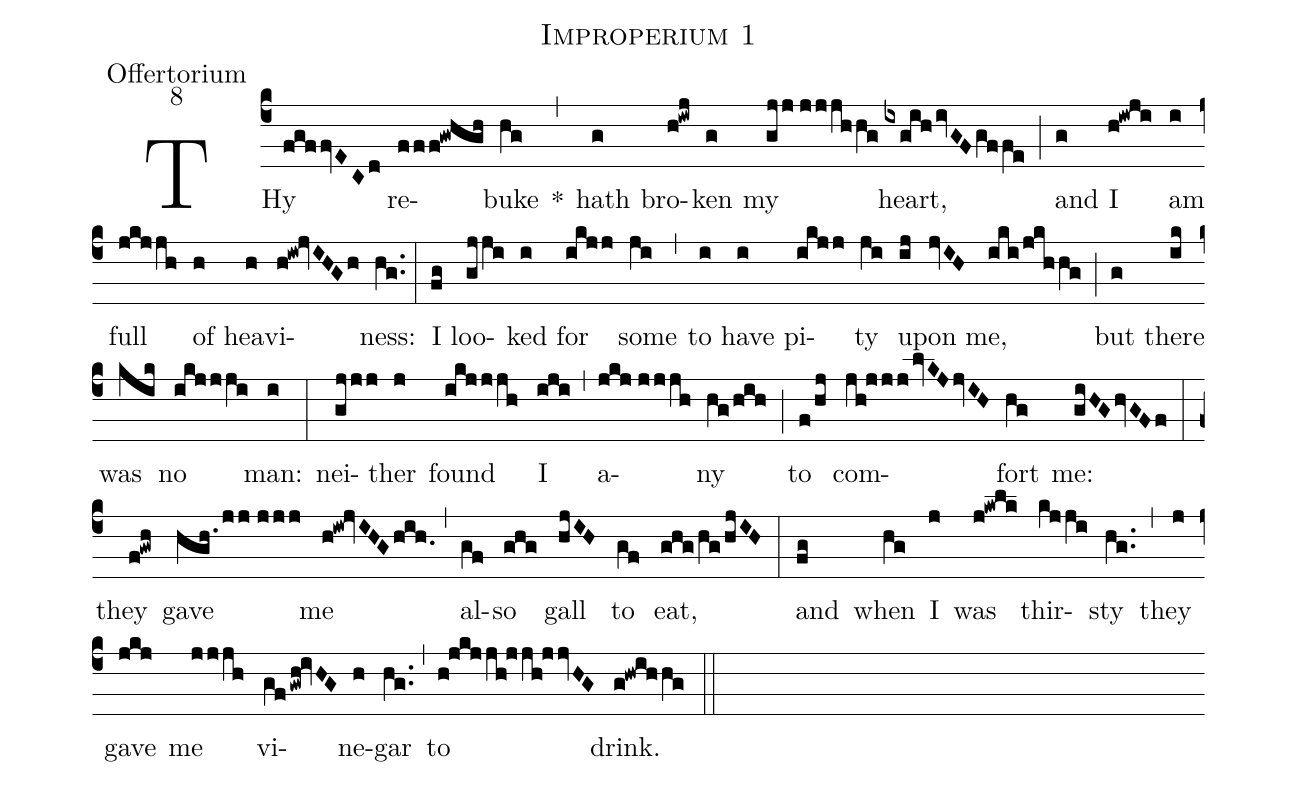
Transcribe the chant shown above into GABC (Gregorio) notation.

name:Improperium 1;
office-part:Offertorium;
mode:8;
%%
(c4) THy(fgffvECd) re(fff!gwhgh)buke(hg) *(,) hath(g) bro(h!iwj)ken(g) my(gjj//jjjhhg) heart,(ixgih/ivGF/gffe) (;) and(g) I(h!iwji) am(i) full(jkjjh) of(h) hea(h)vi(h!iw!jvIHGh)ness:(hg..) (:) I(fg) loo(gjji)ked(i) for(ikjj) some(ji) (,) to(i) have(i) pi(ikjj)ty(ji) up(ij)on(jvIH) me,(iki/jkhhg) (;) but(g) there(ik) was(kik) no(ikjjji) man:(i) (:) nei(gjjj)ther(j) found(ikjjjh) I(iji) (,) a(jkj//jjjh)ny(hg/hih) (;) to(f/hj) com(jh!jjj/lvKJ/jvIH)fort(hg) me:(giHG/hvGFf) (:) they(f!gwh) gave(hgh.1/jj//jjj) me(h!iw!jvIHG/hih.0) (,) al(gf)so(ghg) gall(hjIH) to(gf) eat,(ghg/hg/hjIH) (:) and(fg) when(hg) I(j) was(j!kwlk) thir(kjji)sty(hg..) (,) they(j) gave(jkj) me(jjjh) vi(gf/gwh!ivHG)ne(h)gar(hg..) (,) to(h!jkjjh!jjh!jjvHG) drink.(g!hwihhg) (::)
